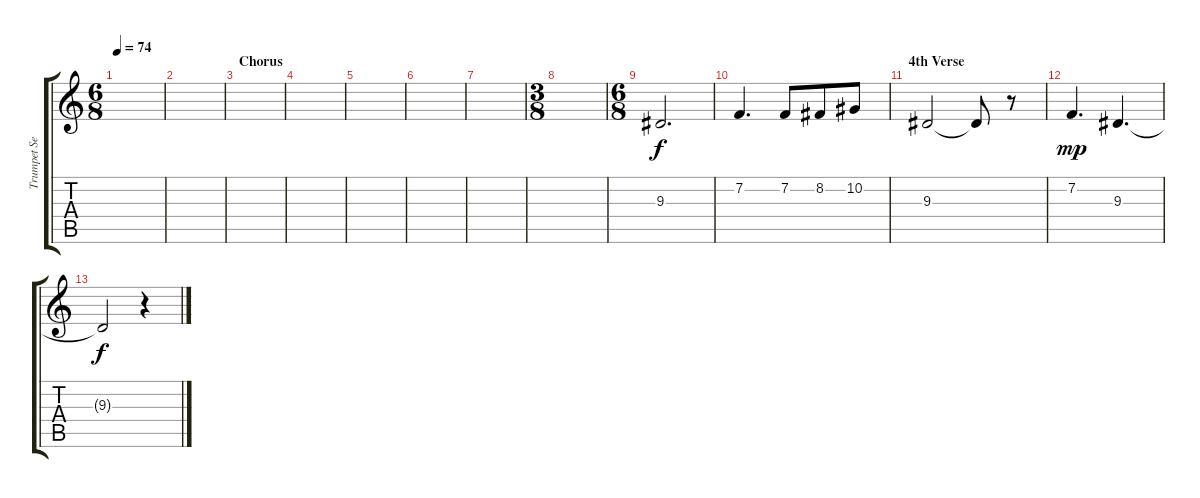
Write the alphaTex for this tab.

\track ("Trumpet Section (SF Symphony)" "Trumpet Se") {instrument trumpet}
\staff {score tabs}
\tuning (Eb4 Bb3 Gb3 Db3 Ab2 Eb2) {hide}
\ts (6 8)
\tempo 74
\clef g2
\ks c
|
|
\section ("" "Chorus")
|
|
|
|
|
\ts (3 8)
|
\ts (6 8)
9.3.2{d} |
7.2.4{d} 7.2.8 8.2.8 10.2.8 |
\section ("" "4th Verse")
9.3.2 9.3{t}.8{dy f} r.8 |
7.2.4{d dy mp} 9.3.4{d} |
9.3{t}.2{dy f} r.4
